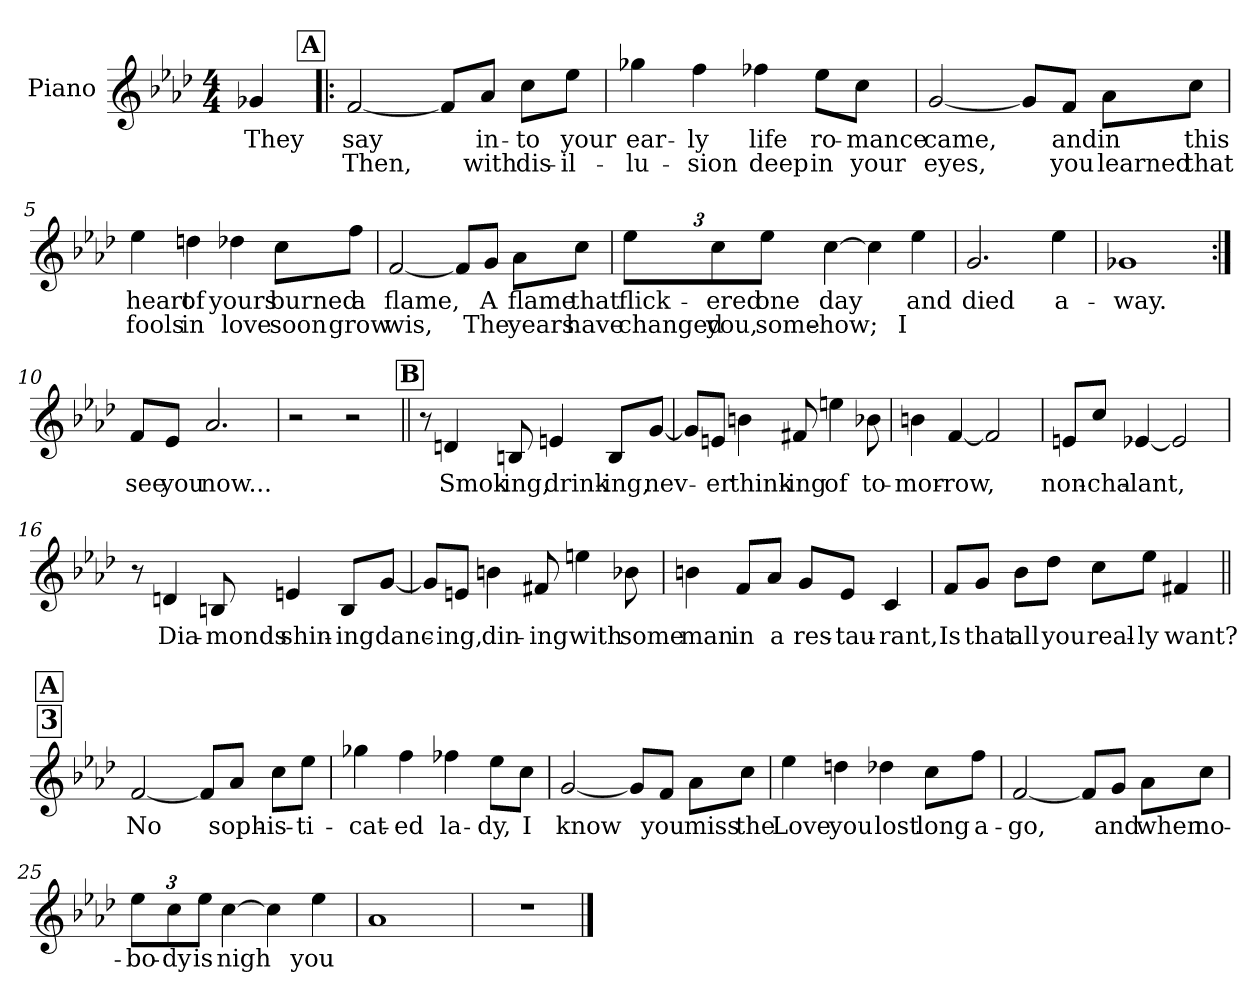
**kern	**text	**text
*part1	*part1	*part1
*staff1	*staff1	*staff1
*I"Piano	*	*
*I'Pno.	*	*
*clefG2	*	*
*k[b-e-a-d-]	*	*
*M4/4	*	*
=1	=1	=1
4g-X/	-They	.
!!LO:REH:place=s1:a:fs=14:t=A
=2!|:	=2!|:	=2!|:
[2f/	-say	-Then,
8f/L]	.	.
8a-/J	-in-	-with
8cc\L	-to	-dis-
8ee-\J	-your	-il-
=3	=3	=3
4gg-X\	-ear-	-lu-
4ff\	-ly	-sion
4ff-X\	-life	-deep
8ee-\L	-ro-	-in
8cc\J	-mance	-your
=4	=4	=4
[2g/	-came,	-eyes,
8g/L]	.	.
8f/J	-and	-you
8a-\L	-in	-learned
8cc\J	-this	-that
=5	=5	=5
4ee-\	-heart	-fools
4ddn\	-of	-in
4dd-X\	-yours	-love
8cc\L	-burned	-soon
8ff\J	-a	-grow
!!LO:LB:g=z
=6	=6	=6
[2f/	-flame,	-wis,
8f/L]	.	.
8g/J	-A	-The
8a-\L	-flame	-years
8cc\J	-that	-have
=7	=7	=7
12ee-\L	-flick-	-changed
12cc\	-ered	-you,
12ee-\J	-one	-some-
[4cc\	-day	-how;
4cc\]	.	.
4ee-\	-and	-I
=8	=8	=8
2.g/	-died	.
4ee-\	-a-	.
=9	=9	=9
1g-X	-way.	.
=10:|!	=10:|!	=10:|!
8f/L	-see	.
8e-/J	-you	.
2.a-/	-now...	.
=11	=11	=11
2r	.	.
2r	.	.
!!LO:LB:g=z
!!LO:REH:place=s1:a:fs=14:t=B
=12||	=12||	=12||
8r	.	.
4dn/	-Smok-	.
8Bn/	-ing,	.
4en/	-drink-	.
8B/L	-ing,	.
[8g/J	-nev-	.
=13	=13	=13
8g/L]	.	.
8en/J	-er	.
4bn\	-think-	.
8f#X/	-ing	.
4een\	-of	.
8b-X\	-to-	.
=14	=14	=14
4bn\	-mor-	.
[4f/	-row,	.
2f/]	.	.
=15	=15	=15
8en/L	-non-	.
8cc/J	-cha-	.
[4e-X/	-lant,	.
2e-/]	.	.
!!LO:LB:g=z
=16	=16	=16
8r	.	.
4dn/	-Dia-	.
8Bn/	-monds	.
4en/	-shin-	.
8B/L	-ing	.
[8g/J	-danc-	.
=17	=17	=17
8g/L]	.	.
8en/J	-ing,	.
4bn\	-din-	.
8f#X/	-ing	.
4een\	-with	.
8b-X\	-some	.
=18	=18	=18
4bn\	-man	.
8f/L	-in	.
8a-/J	-a	.
8g/L	-res-	.
8e-/J	-tau-	.
4c/	-rant,	.
=19	=19	=19
8f/L	-Is	.
8g/J	-that	.
8b-\L	-all	.
8dd-\J	-you	.
8cc\L	-real-	.
8ee-\J	-ly	.
4f#X/	-want?	.
!!LO:LB:g=z
!!LO:REH:place=s1:a:t=3
!!LO:REH:place=s1:a:fs=14:t=A
=20||	=20||	=20||
[2f/	-No	.
8f/L]	.	.
8a-/J	-soph-	.
8cc\L	-is-	.
8ee-\J	-ti-	.
=21	=21	=21
4gg-X\	-cat-	.
4ff\	-ed	.
4ff-X\	-la-	.
8ee-\L	-dy,	.
8cc\J	-I	.
=22	=22	=22
[2g/	-know	.
8g/L]	.	.
8f/J	-you	.
8a-\L	-miss	.
8cc\J	-the	.
=23	=23	=23
4ee-\	-Love	.
4ddn\	-you	.
4dd-X\	-lost	.
8cc\L	-long	.
8ff\J	-a-	.
!!LO:LB:g=z
=24	=24	=24
[2f/	-go,	.
8f/L]	.	.
8g/J	-and	.
8a-\L	-when	.
8cc\J	-no-	.
=25	=25	=25
12ee-\L	-bo-	.
12cc\	-dy	.
12ee-\J	-is	.
[4cc\	-nigh	.
4cc\]	.	.
4ee-\	-you	.
=26	=26	=26
1a-	.	.
=27	=27	=27
1r	.	.
==	==	==
*-	*-	*-
